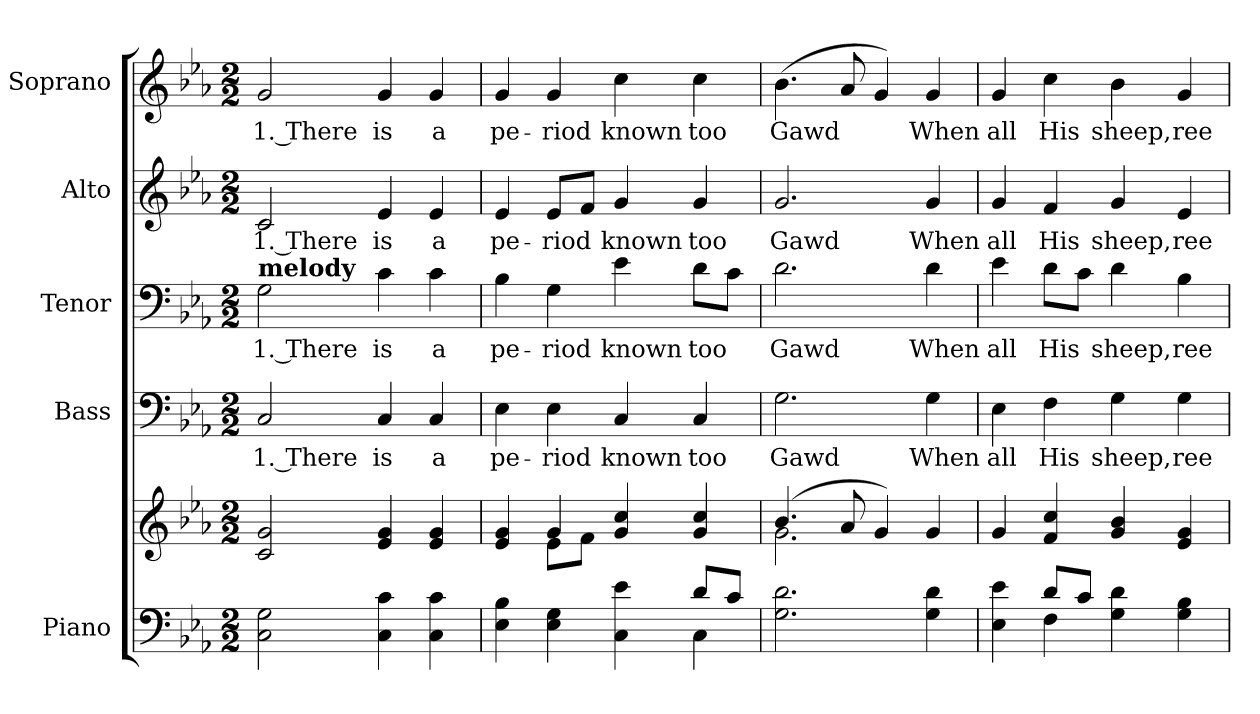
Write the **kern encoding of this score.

**kern	**kern	**kern	**text	**kern	**text	**kern	**text	**kern	**text
*part5	*part5	*part4	*part4	*part3	*part3	*part2	*part2	*part1	*part1
*staff6	*staff5	*staff4	*staff4	*staff3	*staff3	*staff2	*staff2	*staff1	*staff1
*I"Piano	*	*I"Bass	*	*I"Tenor	*	*I"Alto	*	*I"Soprano	*
*I'Pno.	*	*I'B.	*	*I'T.	*	*I'A.	*	*I'S.	*
!!LO:PB:g=z
*clefF4	*clefG2	*clefF4	*	*clefF4	*	*clefG2	*	*clefG2	*
*k[b-e-a-]	*k[b-e-a-]	*k[b-e-a-]	*	*k[b-e-a-]	*	*k[b-e-a-]	*	*k[b-e-a-]	*
*E-:	*E-:	*E-:	*	*E-:	*	*E-:	*	*E-:	*
*M2/2	*M2/2	*M2/2	*	*M2/2	*	*M2/2	*	*M2/2	*
*MM160	*MM160	*MM160	*	*MM160	*	*MM160	*	*MM160	*
=1	=1	=1	=1	=1	=1	=1	=1	=1	=1
!	!	!	!LO:LY:b:color=#000000	!	!	!	!	!	!
!	!	!	!	!	!LO:LY:b:color=#000000	!	!	!	!
!	!	!	!	!	!	!	!LO:LY:b:color=#000000	!	!
!	!	!	!	!LO:TX:a:B:t=melody	!	!	!	!	!
!	!	!	!	!	!	!	!	!	!LO:LY:b:color=#000000
2Ci\ 2Gi	2ci/ 2gi	2Ci/	1. There	2Gi\	1. There	2ci/	1. There	2gi/	1. There
!	!	!	!LO:LY:b:color=#000000	!	!	!	!	!	!
!	!	!	!	!	!LO:LY:b:color=#000000	!	!	!	!
!	!	!	!	!	!	!	!LO:LY:b:color=#000000	!	!
!	!	!	!	!	!	!	!	!	!LO:LY:b:color=#000000
4Ci\ 4ci	4e-i/ 4gi	4Ci/	is	4ci\	is	4e-i/	is	4gi/	is
!	!	!	!LO:LY:b:color=#000000	!	!	!	!	!	!
!	!	!	!	!	!LO:LY:b:color=#000000	!	!	!	!
!	!	!	!	!	!	!	!LO:LY:b:color=#000000	!	!
!	!	!	!	!	!	!	!	!	!LO:LY:b:color=#000000
4Ci\ 4ci	4e-i/ 4gi	4Ci/	a	4ci\	a	4e-i/	a	4gi/	a
=2	=2	=2	=2	=2	=2	=2	=2	=2	=2
*^	*^	*	*	*	*	*	*	*	*
!	!	!	!	!	!LO:LY:b:color=#000000	!	!	!	!	!	!
!	!	!	!	!	!	!	!LO:LY:b:color=#000000	!	!	!	!
!	!	!	!	!	!	!	!	!	!LO:LY:b:color=#000000	!	!
!	!	!	!	!	!	!	!	!	!	!	!LO:LY:b:color=#000000
4E-i\ 4B-i	2ryy	4e-i/ 4gi	4ryy	4E-i\	pe-	4B-i\	pe-	4e-i/	pe-	4gi/	pe-
!	!	!	!	!	!LO:LY:b:color=#000000	!	!	!	!	!	!
!	!	!	!	!	!	!	!LO:LY:b:color=#000000	!	!	!	!
!	!	!	!	!	!	!	!	!	!LO:LY:b:color=#000000	!	!
!	!	!	!	!	!	!	!	!	!	!	!LO:LY:b:color=#000000
4E-i\ 4Gi	.	4gi/	8e-i\L	4E-i\	-riod	4Gi\	-riod	8e-i/L	-riod	4gi/	-riod
.	.	.	8fi\J	.	.	.	.	8fi/J	.	.	.
!	!	!	!	!	!LO:LY:b:color=#000000	!	!	!	!	!	!
!	!	!	!	!	!	!	!LO:LY:b:color=#000000	!	!	!	!
!	!	!	!	!	!	!	!	!	!LO:LY:b:color=#000000	!	!
!	!	!	!	!	!	!	!	!	!	!	!LO:LY:b:color=#000000
4Ci\ 4e-i	4ryy	4gi/ 4cci	2ryy	4Ci/	known	4e-i\	known	4gi/	known	4cci\	known
!	!	!	!	!	!LO:LY:b:color=#000000	!	!	!	!	!	!
!	!	!	!	!	!	!	!LO:LY:b:color=#000000	!	!	!	!
!	!	!	!	!	!	!	!	!	!LO:LY:b:color=#000000	!	!
!	!	!	!	!	!	!	!	!	!	!	!LO:LY:b:color=#000000
8di/L	4Ci\	4gi/ 4cci	.	4Ci/	too	8di\L	too	4gi/	too	4cci\	too
8ci/J	.	.	.	.	.	8ci\J	.	.	.	.	.
*v	*v	*	*	*	*	*	*	*	*	*	*
=3	=3	=3	=3	=3	=3	=3	=3	=3	=3	=3
!	!	!	!	!LO:LY:b:color=#000000	!	!	!	!	!	!
!	!	!	!	!	!	!LO:LY:b:color=#000000	!	!	!	!
!	!	!	!	!	!	!	!	!LO:LY:b:color=#000000	!	!
!	!	!	!	!	!	!	!	!	!	!LO:LY:b:color=#000000
2.Gi\ 2.di	(4.b-i/	2.gi\	2.Gi\	Gawd	2.di\	Gawd	2.gi/	Gawd	(4.b-i\	Gawd
.	8a-i/	.	.	.	.	.	.	.	8a-i/	.
.	4gi/)	.	.	.	.	.	.	.	4gi/)	.
!	!	!	!	!LO:LY:b:color=#000000	!	!	!	!	!	!
!	!	!	!	!	!	!LO:LY:b:color=#000000	!	!	!	!
!	!	!	!	!	!	!	!	!LO:LY:b:color=#000000	!	!
!	!	!	!	!	!	!	!	!	!	!LO:LY:b:color=#000000
4Gi\ 4di	4gi/	4ryy	4Gi\	When	4di\	When	4gi/	When	4gi/	When
*	*v	*v	*	*	*	*	*	*	*	*
=4	=4	=4	=4	=4	=4	=4	=4	=4	=4
*^	*	*	*	*	*	*	*	*	*
*	*	*^	*	*	*	*	*	*	*	*
!	!	!	!	!	!LO:LY:b:color=#000000	!	!	!	!	!	!
*	*	*v	*v	*	*	*	*	*	*	*	*
*	*	*^	*	*	*	*	*	*	*	*
!	!	!	!	!	!	!	!LO:LY:b:color=#000000	!	!	!	!
*	*	*v	*v	*	*	*	*	*	*	*	*
*	*	*^	*	*	*	*	*	*	*	*
!	!	!	!	!	!	!	!	!	!LO:LY:b:color=#000000	!	!
*	*	*v	*v	*	*	*	*	*	*	*	*
*	*	*^	*	*	*	*	*	*	*	*
!	!	!	!	!	!	!	!	!	!	!	!LO:LY:b:color=#000000
*	*	*v	*v	*	*	*	*	*	*	*	*
4E-i\ 4e-i	4ryy	4gi/	4E-i\	all	4e-i\	all	4gi/	all	4gi/	all
!	!	!	!	!LO:LY:b:color=#000000	!	!	!	!	!	!
!	!	!	!	!	!	!LO:LY:b:color=#000000	!	!	!	!
!	!	!	!	!	!	!	!	!LO:LY:b:color=#000000	!	!
!	!	!	!	!	!	!	!	!	!	!LO:LY:b:color=#000000
8di/L	4Fi\	4fi/ 4cci	4Fi\	His	8di\L	His	4fi/	His	4cci\	His
8ci/J	.	.	.	.	8ci\J	.	.	.	.	.
!	!	!	!	!LO:LY:b:color=#000000	!	!	!	!	!	!
!	!	!	!	!	!	!LO:LY:b:color=#000000	!	!	!	!
!	!	!	!	!	!	!	!	!LO:LY:b:color=#000000	!	!
!	!	!	!	!	!	!	!	!	!	!LO:LY:b:color=#000000
4Gi\ 4di	2ryy	4gi/ 4b-i	4Gi\	sheep,	4di\	sheep,	4gi/	sheep,	4b-i\	sheep,
!	!	!	!	!LO:LY:b:color=#000000	!	!	!	!	!	!
!	!	!	!	!	!	!LO:LY:b:color=#000000	!	!	!	!
!	!	!	!	!	!	!	!	!LO:LY:b:color=#000000	!	!
!	!	!	!	!	!	!	!	!	!	!LO:LY:b:color=#000000
4Gi\ 4B-i	.	4e-i/ 4gi	4Gi\	ree	4B-i\	ree	4e-i/	ree	4gi/	ree
*v	*v	*	*	*	*	*	*	*	*	*
=	=	=	=	=	=	=	=	=	=
*-	*-	*-	*-	*-	*-	*-	*-	*-	*-
